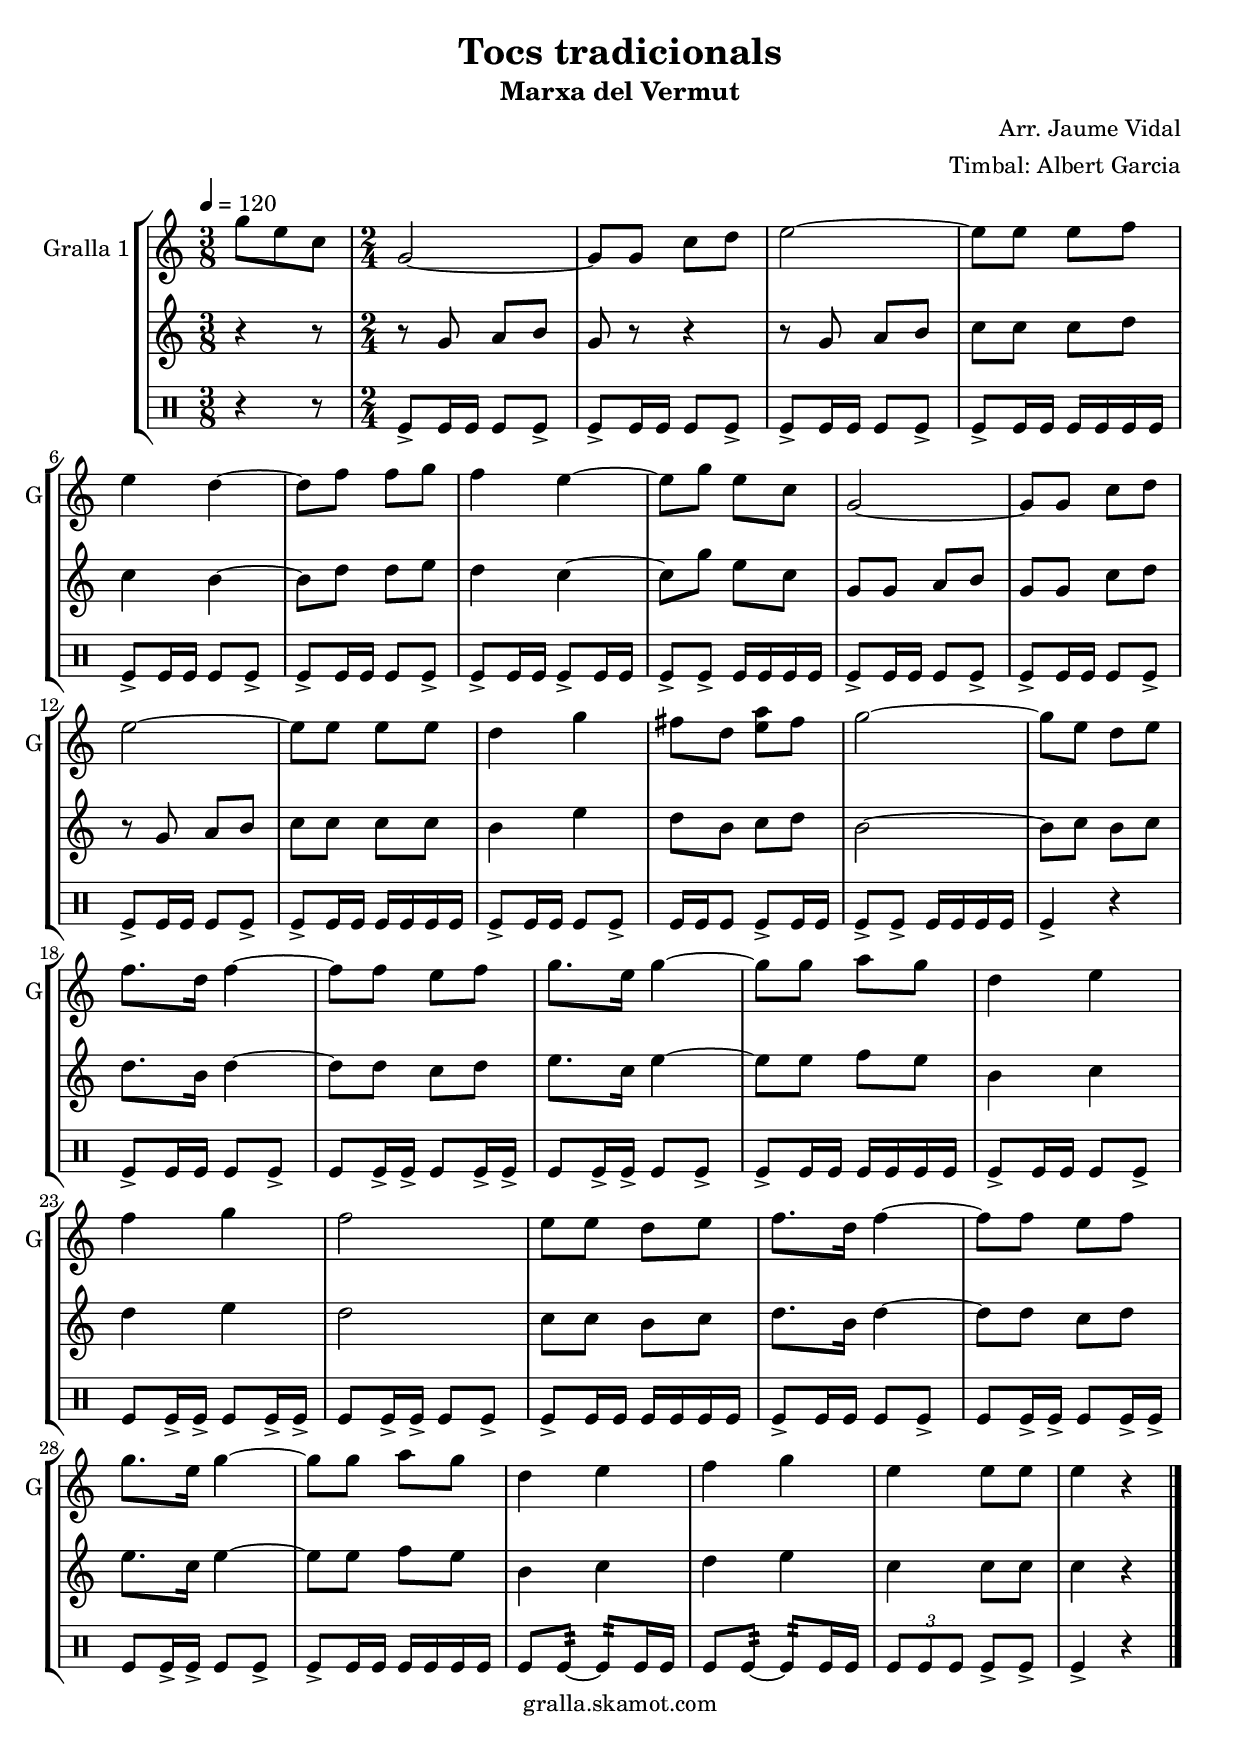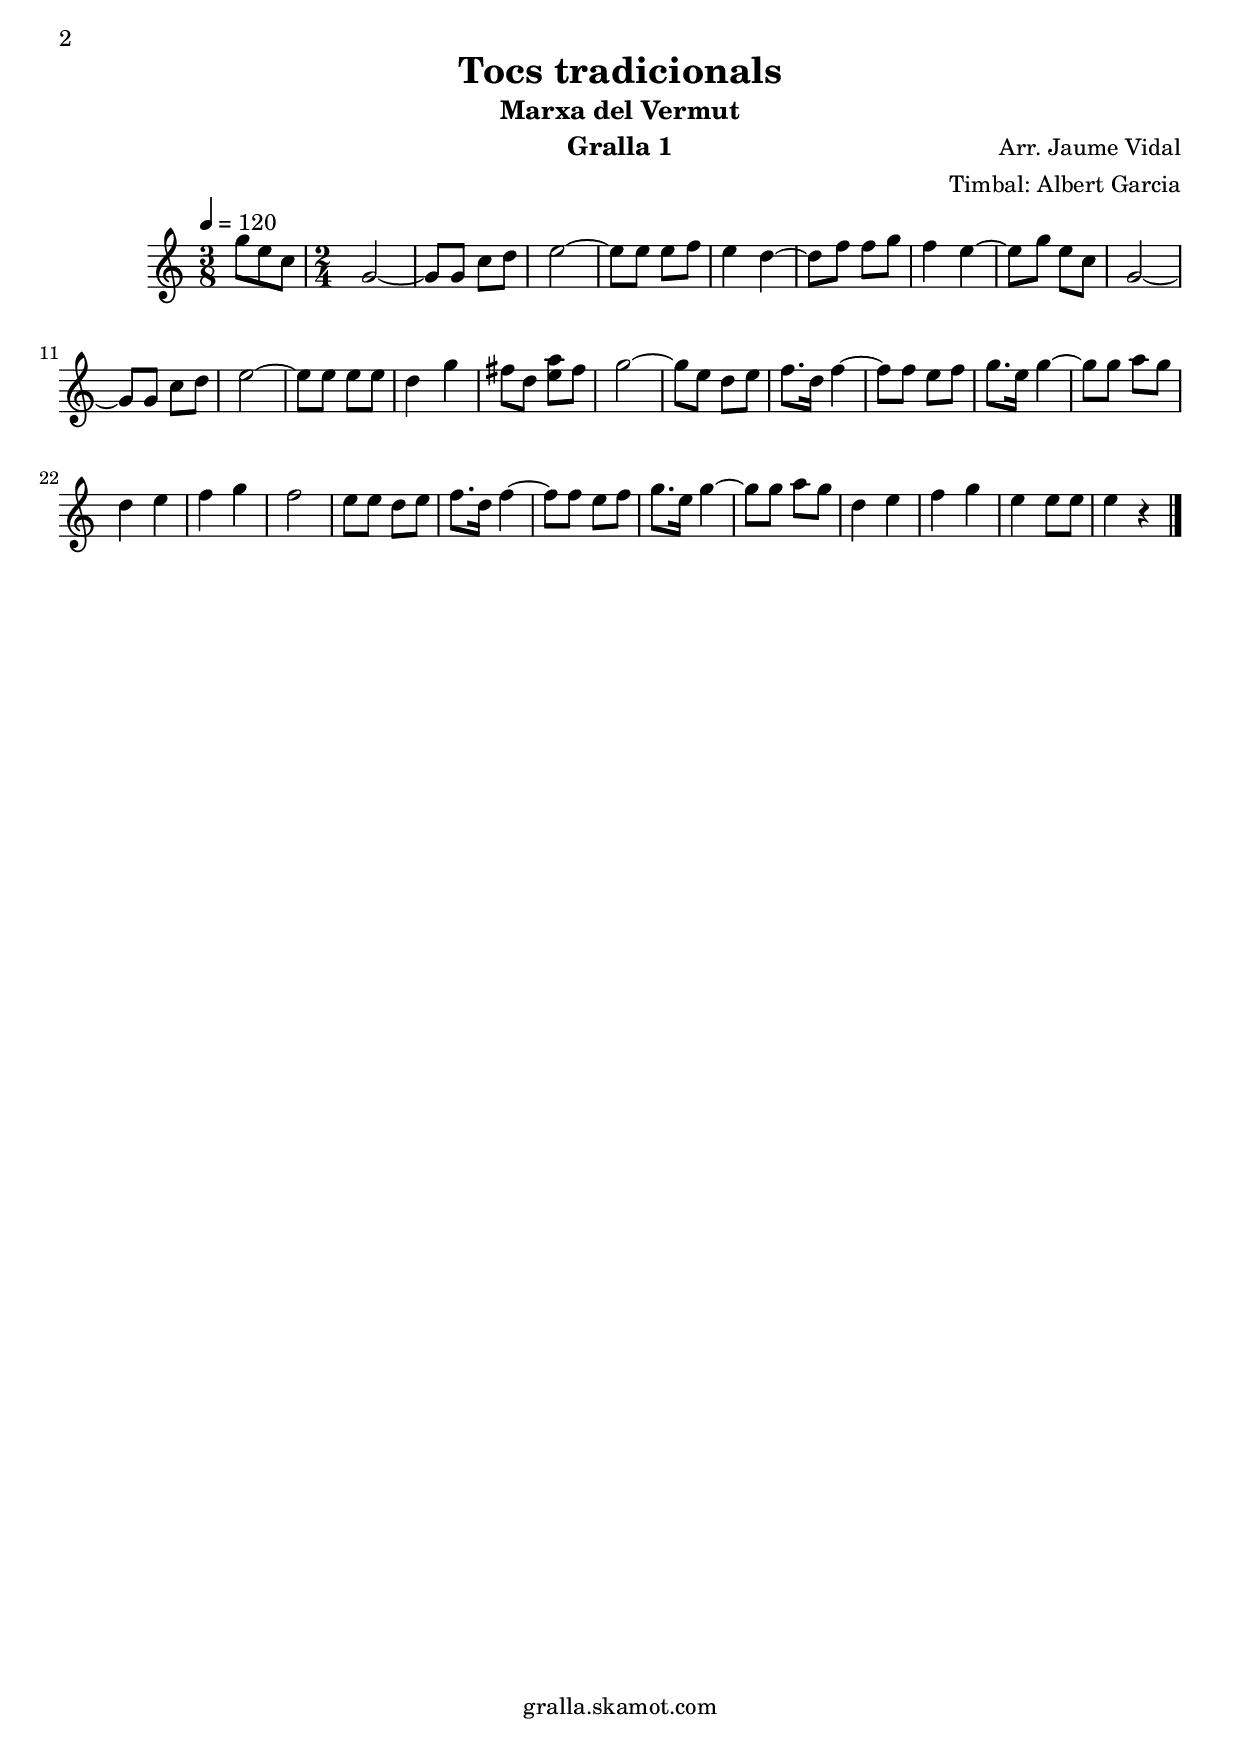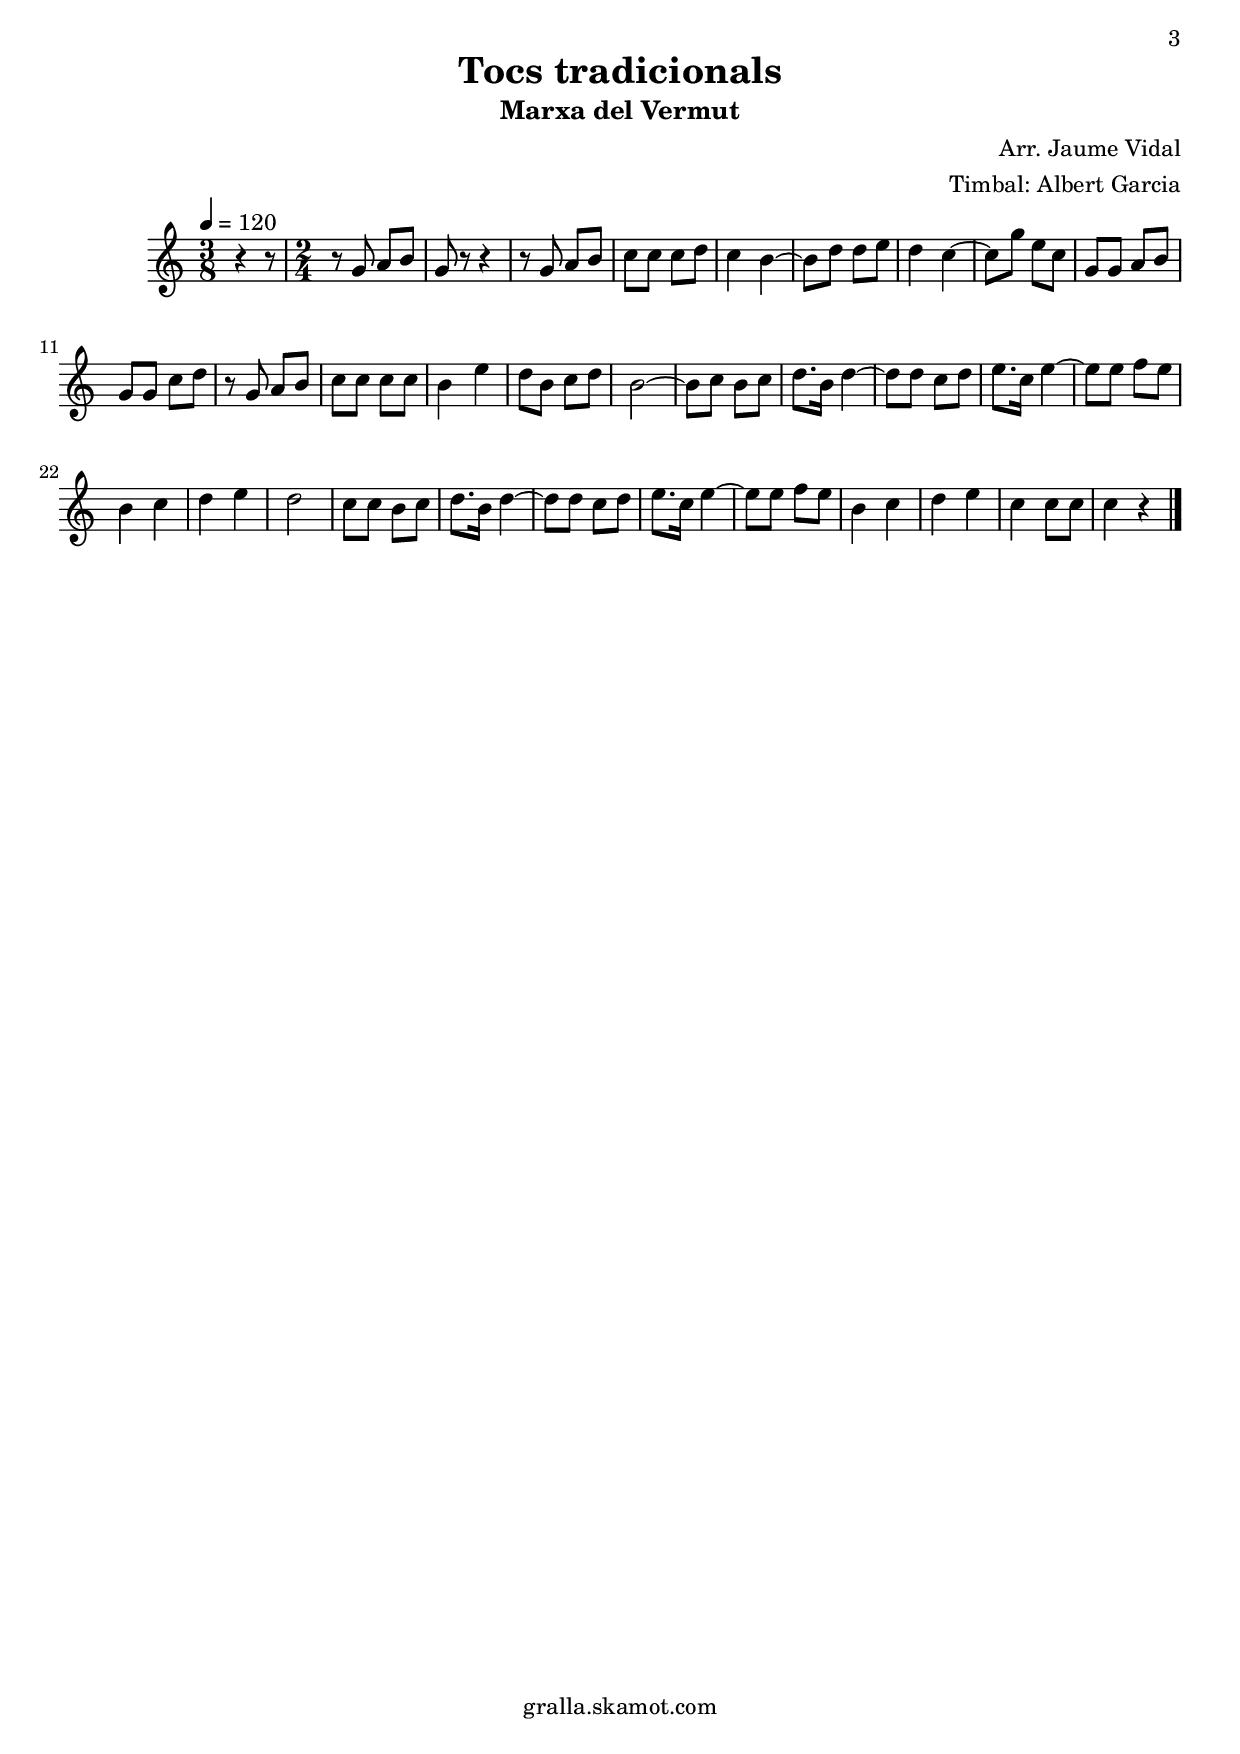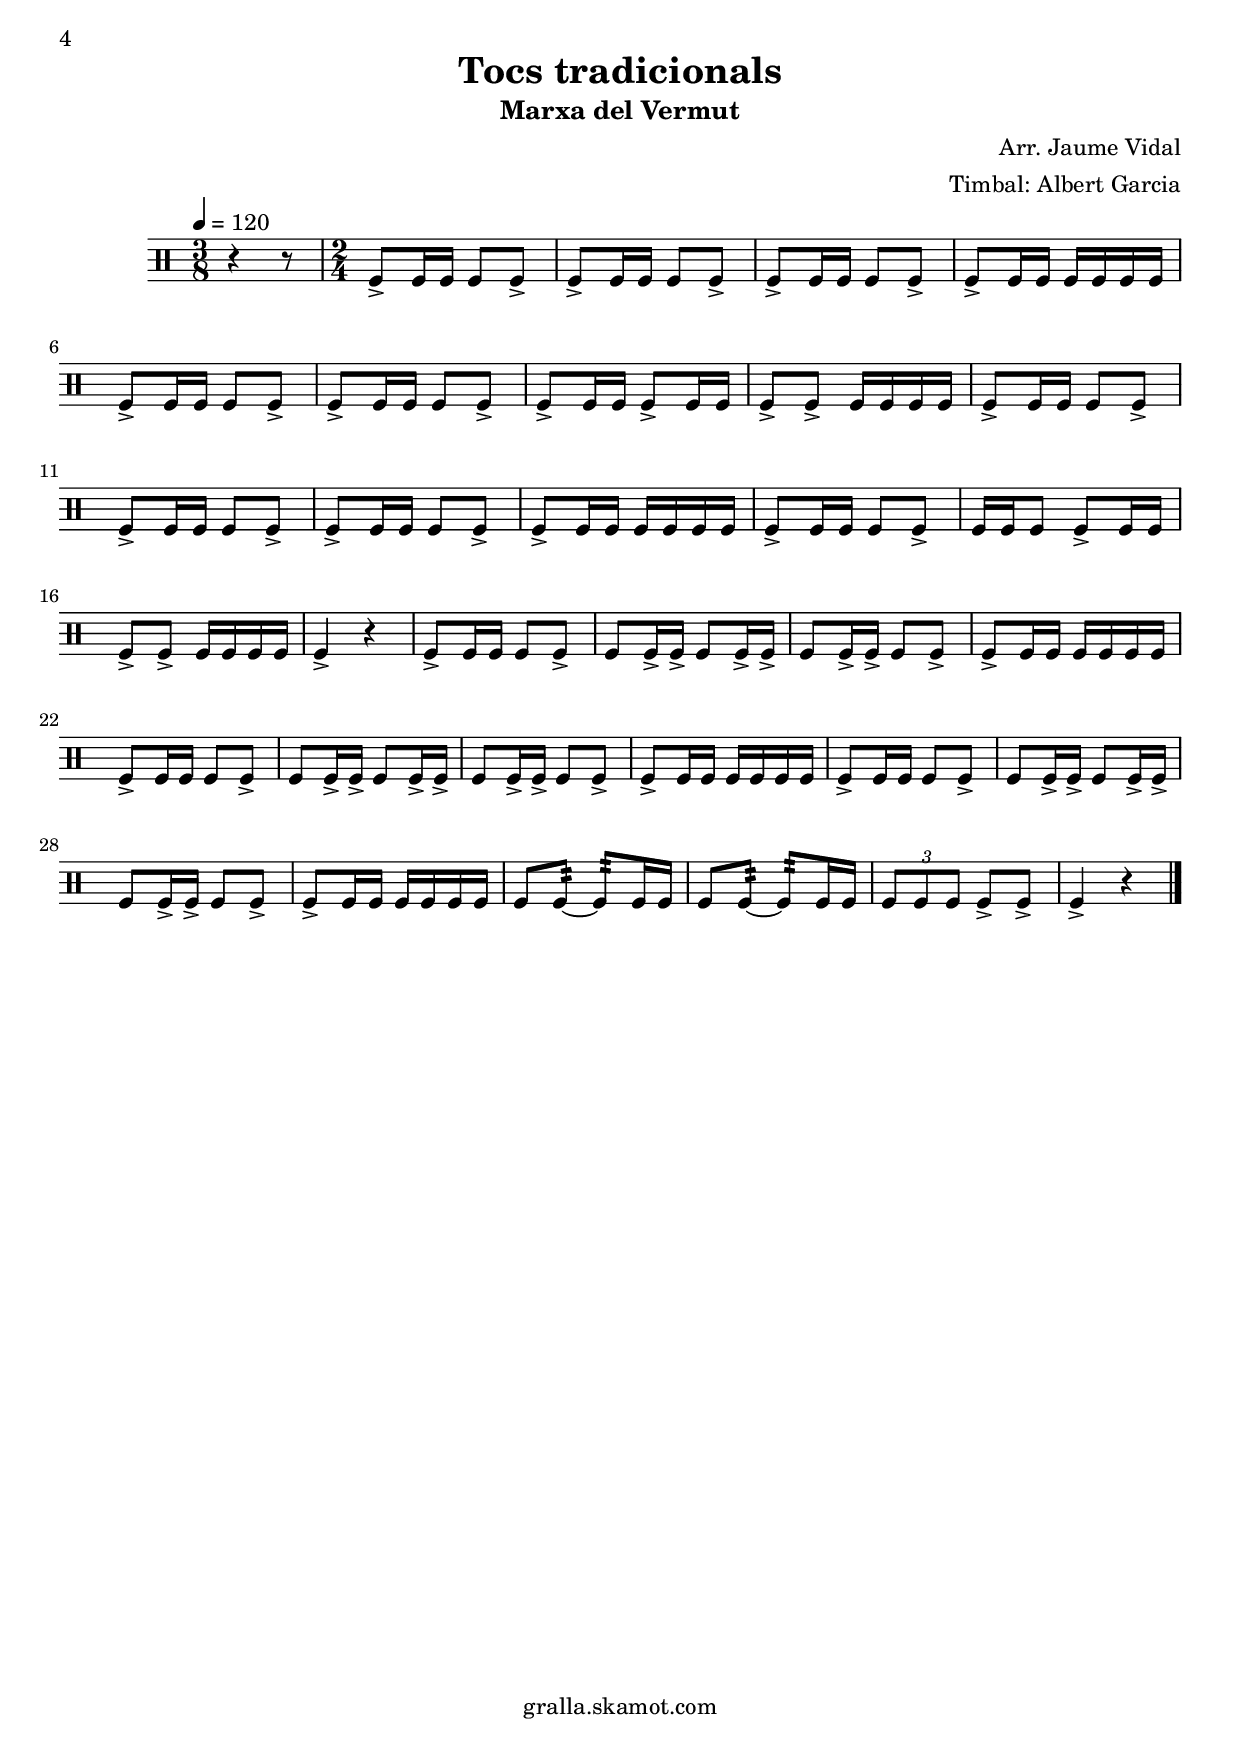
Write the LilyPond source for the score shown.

\version "2.16.2"

\header {
  dedication=""
  title="Tocs tradicionals"
  subtitle="Marxa del Vermut"
  subsubtitle=""
  poet=""
  meter=""
  piece=""
  composer="Arr. Jaume Vidal"
  arranger="Timbal: Albert Garcia"
  opus=""
  instrument=""
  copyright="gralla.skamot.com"
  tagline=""
}

liniaroAa =
\relative g''
{
  \tempo 4=120
  \clef treble
  \key c \major
  \time 3/8
  g8 e c  |
  \time 2/4   g2 ~  |
  g8 g c d  |
  e2 ~  |
  %05
  e8 e e f  |
  e4 d ~  |
  d8 f f g  |
  f4 e ~  |
  e8 g e c  |
  %10
  g2 ~  |
  g8 g c d  |
  e2 ~  |
  e8 e e e  |
  d4 g  |
  %15
  fis8 d <e a> fis  |
  g2 ~  |
  g8 e d e  |
  f8. d16 f4 ~  |
  f8 f e f  |
  %20
  g8. e16 g4 ~  |
  g8 g a g  |
  d4 e  |
  f4 g  |
  f2  |
  %25
  e8 e d e  |
  f8. d16 f4 ~  |
  f8 f e f  |
  g8. e16 g4 ~  |
  g8 g a g  |
  %30
  d4 e  |
  f4 g  |
  e4 e8 e  |
  e4 r  \bar "|."
}

liniaroAb =
\relative g'
{
  \tempo 4=120
  \clef treble
  \key c \major
  \time 3/8
  r4 r8  |
  \time 2/4   r8 g a b  |
  g8 r r4  |
  r8 g a b  |
  %05
  c8 c c d  |
  c4 b ~  |
  b8 d d e  |
  d4 c ~  |
  c8 g' e c  |
  %10
  g8 g a b  |
  g8 g c d  |
  r8 g, a b  |
  c8 c c c  |
  b4 e  |
  %15
  d8 b c d  |
  b2 ~  |
  b8 c b c  |
  d8. b16 d4 ~  |
  d8 d c d  |
  %20
  e8. c16 e4 ~  |
  e8 e f e  |
  b4 c  |
  d4 e  |
  d2  |
  %25
  c8 c b c  |
  d8. b16 d4 ~  |
  d8 d c d  |
  e8. c16 e4 ~  |
  e8 e f e  |
  %30
  b4 c  |
  d4 e  |
  c4 c8 c  |
  c4 r  \bar "|."
}

liniaroAc =
\drummode
{
  \tempo 4=120
  \time 3/8
  r4 r8  |
  \time 2/4   tomfl8-> tomfl16 tomfl tomfl8 tomfl->  |
  tomfl8-> tomfl16 tomfl tomfl8 tomfl->  |
  tomfl8-> tomfl16 tomfl tomfl8 tomfl->  |
  %05
  tomfl8-> tomfl16 tomfl tomfl tomfl tomfl tomfl  |
  tomfl8-> tomfl16 tomfl tomfl8 tomfl->  |
  tomfl8-> tomfl16 tomfl tomfl8 tomfl->  |
  tomfl8-> tomfl16 tomfl tomfl8-> tomfl16 tomfl  |
  tomfl8-> tomfl-> tomfl16 tomfl tomfl tomfl  |
  %10
  tomfl8-> tomfl16 tomfl tomfl8 tomfl->  |
  tomfl8-> tomfl16 tomfl tomfl8 tomfl->  |
  tomfl8-> tomfl16 tomfl tomfl8 tomfl->  |
  tomfl8-> tomfl16 tomfl tomfl tomfl tomfl tomfl  |
  tomfl8-> tomfl16 tomfl tomfl8 tomfl->  |
  %15
  tomfl16 tomfl tomfl8 tomfl-> tomfl16 tomfl  |
  tomfl8-> tomfl-> tomfl16 tomfl tomfl tomfl  |
  tomfl4-> r  |
  tomfl8-> tomfl16 tomfl tomfl8 tomfl->  |
  tomfl8 tomfl16-> tomfl-> tomfl8 tomfl16-> tomfl->  |
  %20
  tomfl8 tomfl16-> tomfl-> tomfl8 tomfl->  |
  tomfl8-> tomfl16 tomfl tomfl tomfl tomfl tomfl  |
  tomfl8-> tomfl16 tomfl tomfl8 tomfl->  |
  tomfl8 tomfl16-> tomfl-> tomfl8 tomfl16-> tomfl->  |
  tomfl8 tomfl16-> tomfl-> tomfl8 tomfl->  |
  %25
  tomfl8-> tomfl16 tomfl tomfl tomfl tomfl tomfl  |
  tomfl8-> tomfl16 tomfl tomfl8 tomfl->  |
  tomfl8 tomfl16-> tomfl-> tomfl8 tomfl16-> tomfl->  |
  tomfl8 tomfl16-> tomfl-> tomfl8 tomfl->  |
  tomfl8-> tomfl16 tomfl tomfl tomfl tomfl tomfl  |
  %30
  tomfl8 tomfl:32 ~ tomfl:32 tomfl16 tomfl  |
  tomfl8 tomfl:32 ~ tomfl:32 tomfl16 tomfl  |
  \times 2/3 { tomfl8 tomfl tomfl } tomfl-> tomfl->  |
  tomfl4-> r  \bar "|."
}

\bookpart {
  \score {
    \new StaffGroup {
      \override Score.RehearsalMark.self-alignment-X = #LEFT
      <<
        \new Staff \with {instrumentName = #"Gralla 1" shortInstrumentName = #"G"} \liniaroAa
        \new Staff \with {instrumentName = #"" shortInstrumentName = #" "} \liniaroAb
        \new DrumStaff \with {instrumentName = #"" shortInstrumentName = #" "} \liniaroAc
      >>
    }
    \layout {}
  }
  \score { \unfoldRepeats
    \new StaffGroup {
      \override Score.RehearsalMark.self-alignment-X = #LEFT
      <<
        \new Staff \with {instrumentName = #"Gralla 1" shortInstrumentName = #"G"} \liniaroAa
        \new Staff \with {instrumentName = #"" shortInstrumentName = #" "} \liniaroAb
        \new DrumStaff \with {instrumentName = #"" shortInstrumentName = #" "} \liniaroAc
      >>
    }
    \midi {
      \set Staff.midiInstrument = "oboe"
      \set DrumStaff.midiInstrument = "drums"
    }
  }
}

\bookpart {
  \header {instrument="Gralla 1"}
  \score {
    \new StaffGroup {
      \override Score.RehearsalMark.self-alignment-X = #LEFT
      <<
        \new Staff \liniaroAa
      >>
    }
    \layout {}
  }
  \score { \unfoldRepeats
    \new StaffGroup {
      \override Score.RehearsalMark.self-alignment-X = #LEFT
      <<
        \new Staff \liniaroAa
      >>
    }
    \midi {
      \set Staff.midiInstrument = "oboe"
      \set DrumStaff.midiInstrument = "drums"
    }
  }
}

\bookpart {
  \header {instrument=""}
  \score {
    \new StaffGroup {
      \override Score.RehearsalMark.self-alignment-X = #LEFT
      <<
        \new Staff \liniaroAb
      >>
    }
    \layout {}
  }
  \score { \unfoldRepeats
    \new StaffGroup {
      \override Score.RehearsalMark.self-alignment-X = #LEFT
      <<
        \new Staff \liniaroAb
      >>
    }
    \midi {
      \set Staff.midiInstrument = "oboe"
      \set DrumStaff.midiInstrument = "drums"
    }
  }
}

\bookpart {
  \header {instrument=""}
  \score {
    \new StaffGroup {
      \override Score.RehearsalMark.self-alignment-X = #LEFT
      <<
        \new DrumStaff \liniaroAc
      >>
    }
    \layout {}
  }
  \score { \unfoldRepeats
    \new StaffGroup {
      \override Score.RehearsalMark.self-alignment-X = #LEFT
      <<
        \new DrumStaff \liniaroAc
      >>
    }
    \midi {
      \set Staff.midiInstrument = "oboe"
      \set DrumStaff.midiInstrument = "drums"
    }
  }
}

